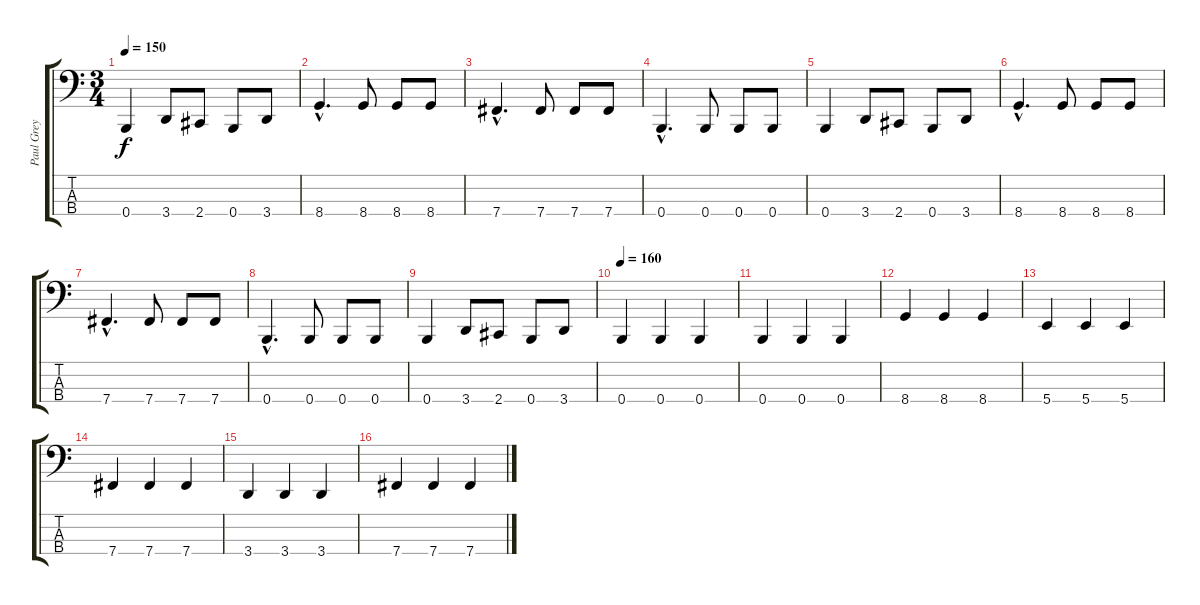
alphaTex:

\track ("Paul Grey" "Paul Grey") {instrument electricbasspick}
\staff {score tabs}
\tuning (E2 B1 Gb1 B0) {hide}
\ts (3 4)
\tempo 150
\clef f4
\ks c
0.4.4{dy f} 3.4.8 2.4.8 0.4.8 3.4.8 |
8.4{hac}.4{d} 8.4.8 8.4.8 8.4.8 |
7.4{hac}.4{d} 7.4.8 7.4.8 7.4.8 |
0.4{hac}.4{d} 0.4.8 0.4.8 0.4.8 |
0.4.4 3.4.8 2.4.8 0.4.8 3.4.8 |
8.4{hac}.4{d} 8.4.8 8.4.8 8.4.8 |
7.4{hac}.4{d} 7.4.8 7.4.8 7.4.8 |
0.4{hac}.4{d} 0.4.8 0.4.8 0.4.8 |
0.4.4 3.4.8 2.4.8 0.4.8 3.4.8 |
\tempo 160
0.4.4 0.4.4 0.4.4 |
0.4.4 0.4.4 0.4.4 |
8.4.4 8.4.4 8.4.4 |
5.4.4 5.4.4 5.4.4 |
7.4.4 7.4.4 7.4.4 |
3.4.4 3.4.4 3.4.4 |
7.4.4 7.4.4 7.4.4
